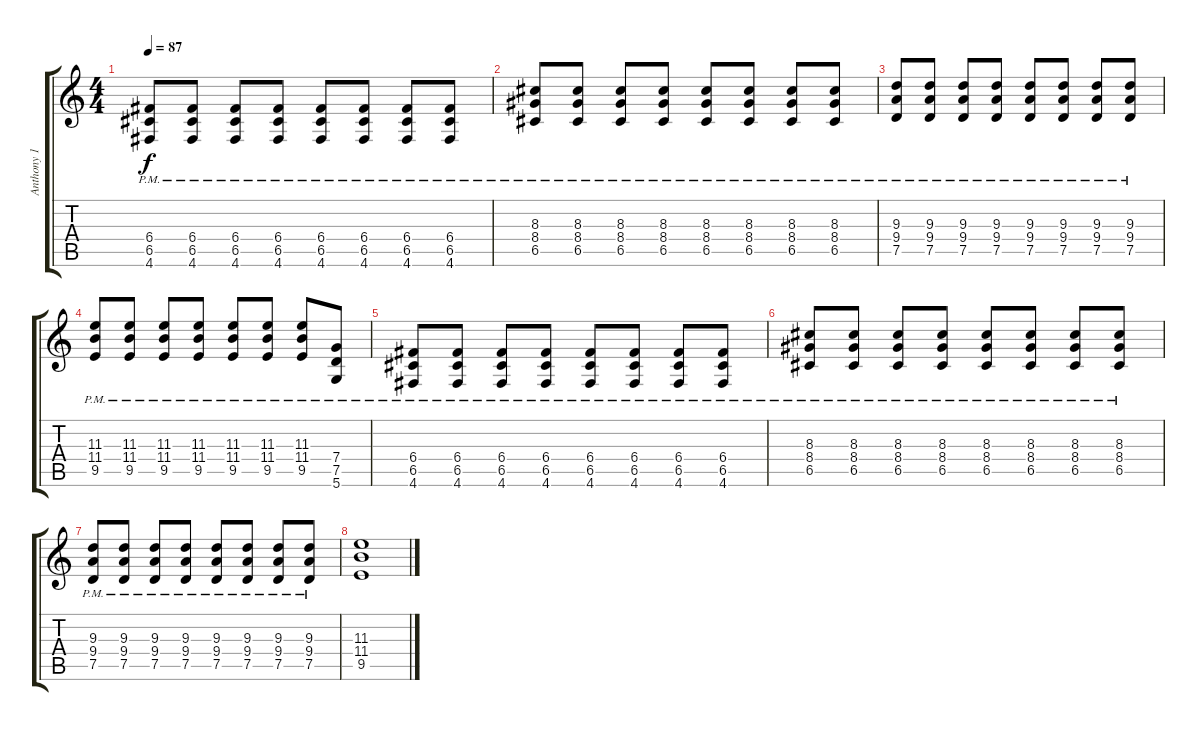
\track ("Anthony 1" "Anthony 1") {instrument acousticguitarsteel}
\staff {score tabs}
\tuning (D4 A3 F3 C3 G2 D2) {hide}
\ts (4 4)
\tempo 87
\clef g2
\ks c
(6.4{pm} 6.5{pm} 4.6{pm}).8{dy f} (6.4{pm} 6.5{pm} 4.6{pm}).8 (6.4{pm} 6.5{pm} 4.6{pm}).8 (6.4{pm} 6.5{pm} 4.6{pm}).8 (6.4{pm} 6.5{pm} 4.6{pm}).8 (6.4{pm} 6.5{pm} 4.6{pm}).8 (6.4{pm} 6.5{pm} 4.6{pm}).8 (6.4{pm} 6.5{pm} 4.6{pm}).8 |
(8.3{pm} 8.4{pm} 6.5{pm}).8 (8.3{pm} 8.4{pm} 6.5{pm}).8 (8.3{pm} 8.4{pm} 6.5{pm}).8 (8.3{pm} 8.4{pm} 6.5{pm}).8 (8.3{pm} 8.4{pm} 6.5{pm}).8 (8.3{pm} 8.4{pm} 6.5{pm}).8 (8.3{pm} 8.4{pm} 6.5{pm}).8 (8.3{pm} 8.4{pm} 6.5{pm}).8 |
(9.3{pm} 9.4{pm} 7.5{pm}).8 (9.3{pm} 9.4{pm} 7.5{pm}).8 (9.3{pm} 9.4{pm} 7.5{pm}).8 (9.3{pm} 9.4{pm} 7.5{pm}).8 (9.3{pm} 9.4{pm} 7.5{pm}).8 (9.3{pm} 9.4{pm} 7.5{pm}).8 (9.3{pm} 9.4{pm} 7.5{pm}).8 (9.3{pm} 9.4{pm} 7.5{pm}).8 |
(11.3{pm} 11.4{pm} 9.5{pm}).8 (11.3{pm} 11.4{pm} 9.5{pm}).8 (11.3{pm} 11.4{pm} 9.5{pm}).8 (11.3{pm} 11.4{pm} 9.5{pm}).8 (11.3{pm} 11.4{pm} 9.5{pm}).8 (11.3{pm} 11.4{pm} 9.5{pm}).8 (11.3{pm} 11.4{pm} 9.5{pm}).8 (7.4{pm} 7.5{pm} 5.6).8 |
(6.4{pm} 6.5{pm} 4.6{pm}).8 (6.4{pm} 6.5{pm} 4.6{pm}).8 (6.4{pm} 6.5{pm} 4.6{pm}).8 (6.4{pm} 6.5{pm} 4.6{pm}).8 (6.4{pm} 6.5{pm} 4.6{pm}).8 (6.4{pm} 6.5{pm} 4.6{pm}).8 (6.4{pm} 6.5{pm} 4.6{pm}).8 (6.4{pm} 6.5{pm} 4.6{pm}).8 |
(8.3{pm} 8.4{pm} 6.5{pm}).8 (8.3{pm} 8.4{pm} 6.5{pm}).8 (8.3{pm} 8.4{pm} 6.5{pm}).8 (8.3{pm} 8.4{pm} 6.5{pm}).8 (8.3{pm} 8.4{pm} 6.5{pm}).8 (8.3{pm} 8.4{pm} 6.5{pm}).8 (8.3{pm} 8.4{pm} 6.5{pm}).8 (8.3{pm} 8.4{pm} 6.5{pm}).8 |
(9.3{pm} 9.4{pm} 7.5{pm}).8 (9.3{pm} 9.4{pm} 7.5{pm}).8 (9.3{pm} 9.4{pm} 7.5{pm}).8 (9.3{pm} 9.4{pm} 7.5{pm}).8 (9.3{pm} 9.4{pm} 7.5{pm}).8 (9.3{pm} 9.4{pm} 7.5{pm}).8 (9.3{pm} 9.4{pm} 7.5{pm}).8 (9.3{pm} 9.4{pm} 7.5{pm}).8 |
(11.3 11.4 9.5).1
